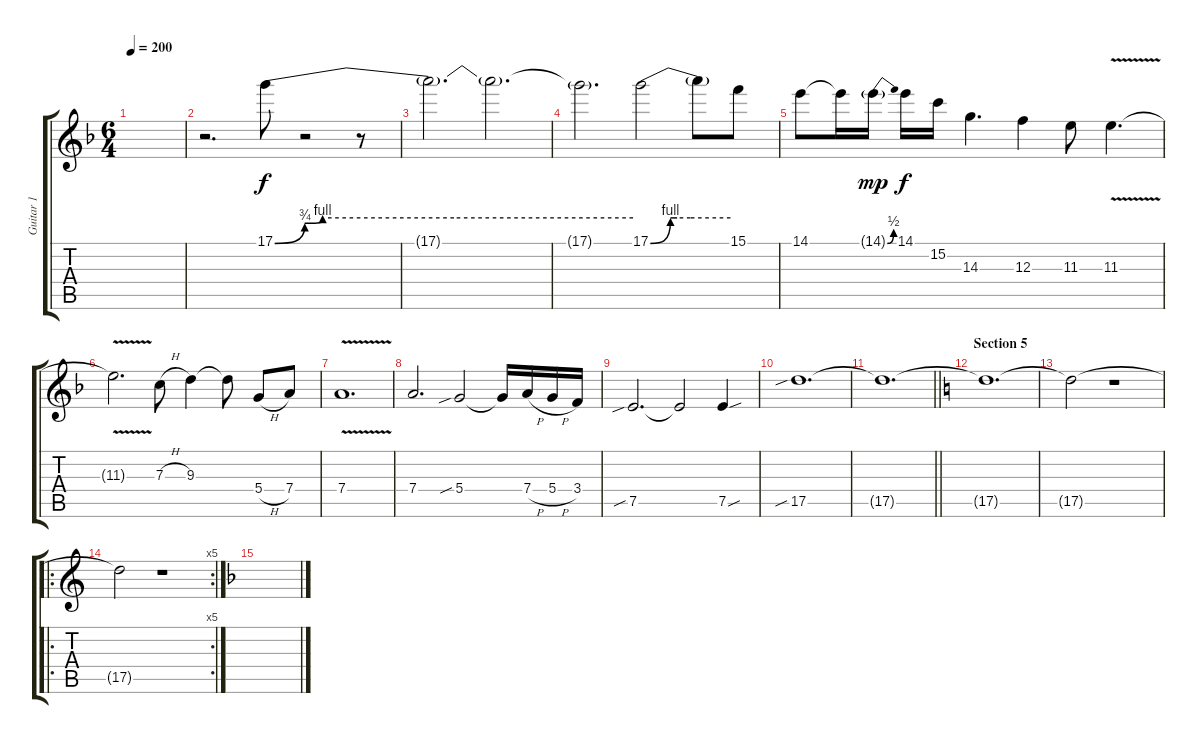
\track ("Guitar 1" "Guitar 1") {instrument distortionguitar}
\staff {score tabs}
\tuning (D4 A3 F3 D3 A2 D2) {hide}
\ts (6 4)
\tempo 200
\clef g2
\ks f
|
r.2{d} 17.1{be (custom 0 0 5 3 8 4 30 4 60 4)}.8 r.2 r.8 |
17.1{t}.2{d} 17.1{t}.2{d} |
17.1{t}.2{d} 17.1{be (custom 0 0 15 4 20 4 30 4 60 4)}.2 17.1{t}.8 15.1.8 |
14.1.8 14.1{t}.16 14.1{be (bend 0 0 60 2) g}.16{dy mp} 14.1.16{dy f} 15.2.16 14.3.4{d} 12.3.4 11.3.8 11.3{v}.4{d} |
11.3{t}.2{d} 7.3{h}.8 9.3.4 9.3{t}.8 5.4{h}.8 7.4.8 |
7.4{v}.1{d} |
7.4.2{d} 5.4{sib}.2 5.4{t}.16 7.4{h}.16 5.4{h}.16 3.4.16 |
7.5{sib}.2{d} 7.5{t}.2 7.5{sou}.4 |
17.5{sib}.1{d} |
\barLineRight lightlight
17.5{t}.1{d} |
\section ("" "Section 5")
\ks c
17.5{t}.1{d} |
17.5{t}.2 r.1 |
\ro
\rc 5
17.5{t}.2 r.1 |
\ks f
